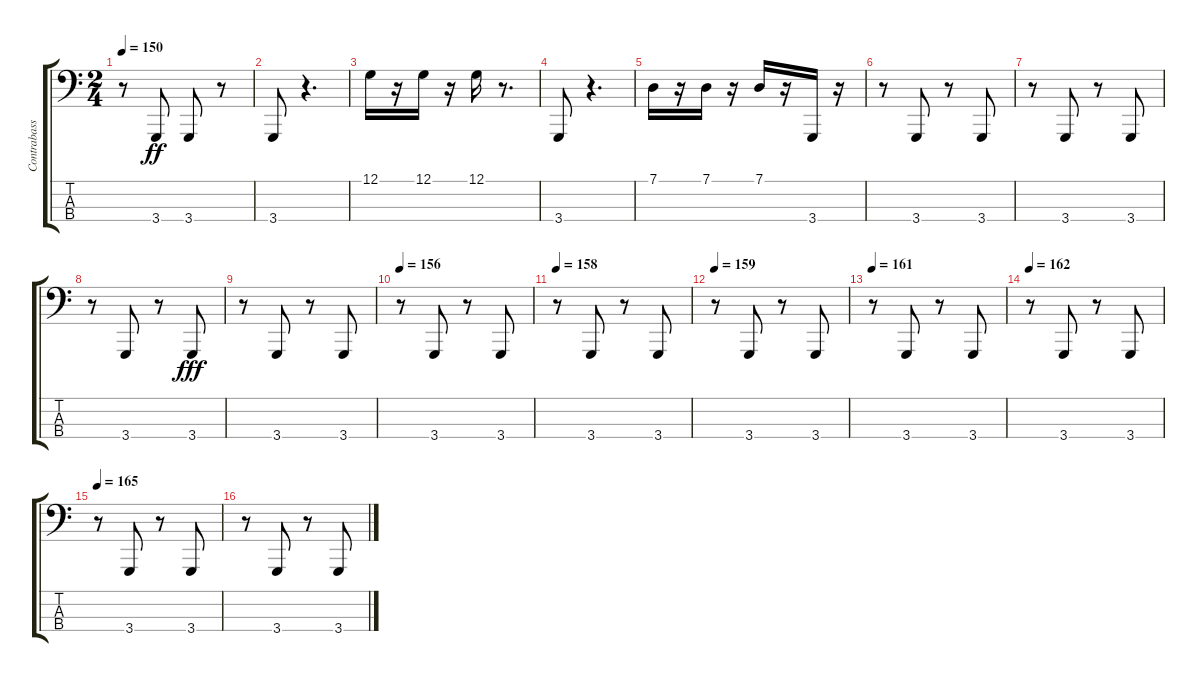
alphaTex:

\track ("Contrabass" "Contrabass") {instrument stringensemble1}
\staff {score tabs}
\tuning (G2 D2 A1 E1) {hide}
\ts (2 4)
\tempo 150
\clef f4
\ks c
r.8{dy ff} 3.4.8 3.4.8 r.8 |
3.4.8 r.4{d} |
12.1.16 r.16 12.1.16 r.16 12.1.16 r.8{d} |
3.4.8 r.4{d} |
7.1.16 r.16 7.1.16 r.16 7.1.16 r.16 3.4.16 r.16 |
r.8 3.4.8 r.8 3.4.8 |
r.8 3.4.8 r.8 3.4.8 |
r.8 3.4.8 r.8 3.4.8{dy fff} |
r.8 3.4.8 r.8 3.4.8 |
\tempo 156
r.8 3.4.8 r.8 3.4.8 |
\tempo 158
r.8 3.4.8 r.8 3.4.8 |
\tempo 159
r.8 3.4.8 r.8 3.4.8 |
\tempo 161
r.8 3.4.8 r.8 3.4.8 |
\tempo 162
r.8 3.4.8 r.8 3.4.8 |
\tempo 165
r.8 3.4.8 r.8 3.4.8 |
r.8 3.4.8 r.8 3.4.8
